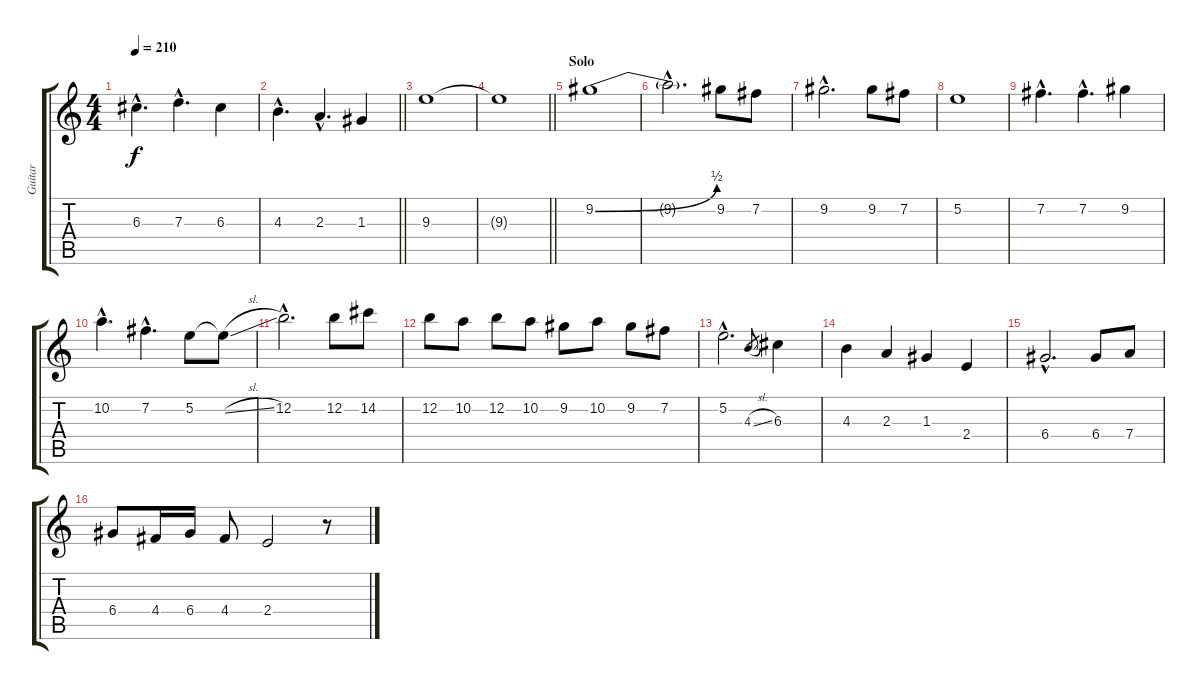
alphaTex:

\track ("Guitar" "Guitar") {instrument distortionguitar}
\staff {score tabs}
\tuning (E4 B3 G3 D3 A2 E2) {hide}
\ts (4 4)
\tempo 210
\clef g2
\ks c
6.3{hac}.4{d dy f} 7.3{hac}.4{d} 6.3.4 |
\barLineRight lightlight
4.3{hac}.4{d} 2.3{hac}.4{d} 1.3.4 |
9.3.1 |
\barLineRight lightlight
9.3{t}.1 |
\section ("" "Solo")
9.2{be (bend 0 0 60 2)}.1 |
9.2{hac t}.2{d} 9.2.8 7.2.8 |
9.2{hac}.2{d} 9.2.8 7.2.8 |
5.2.1 |
7.2{hac}.4{d} 7.2{hac}.4{d} 9.2.4 |
10.2{hac}.4{d} 7.2{hac}.4{d} 5.2.8 5.2{sl t}.8 |
12.2{hac}.2{d} 12.2.8 14.2.8 |
12.2.8 10.2.8 12.2.8 10.2.8 9.2.8 10.2.8 9.2.8 7.2.8 |
5.2{hac}.2{d} 4.3{sl}.8{gr} 6.3.4 |
4.3.4 2.3.4 1.3.4 2.4.4 |
6.4{hac}.2{d} 6.4.8 7.4.8 |
6.4.8 4.4.16 6.4.16 4.4.8 2.4.2 r.8
